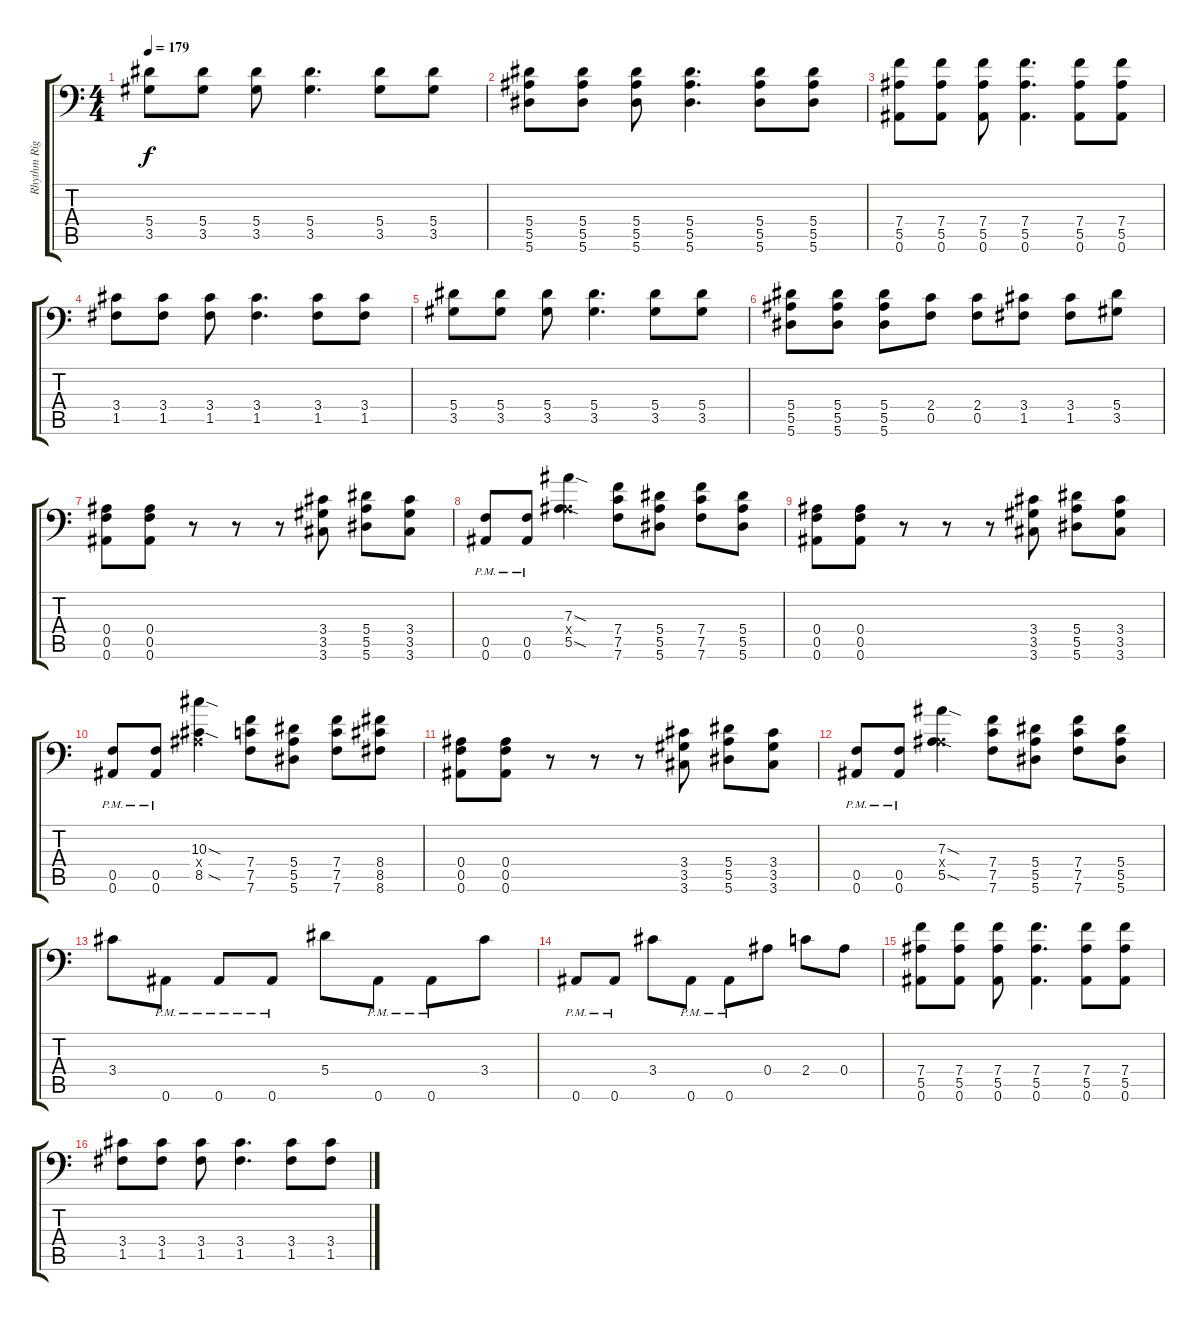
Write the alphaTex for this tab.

\track ("Rhythm Right" "Rhythm Rig") {instrument distortionguitar}
\staff {score tabs}
\tuning (C4 G3 Eb3 Bb2 F2 Bb1) {hide}
\ts (4 4)
\tempo 179
\clef f4
\ks c
(5.4 3.5).8{dy f} (5.4 3.5).8 (5.4 3.5).8 (5.4 3.5).4{d} (5.4 3.5).8 (5.4 3.5).8 |
(5.4 5.5 5.6).8 (5.4 5.5 5.6).8 (5.4 5.5 5.6).8 (5.4 5.5 5.6).4{d} (5.4 5.5 5.6).8 (5.4 5.5 5.6).8 |
(7.4 5.5 0.6).8 (7.4 5.5 0.6).8 (7.4 5.5 0.6).8 (7.4 5.5 0.6).4{d} (7.4 5.5 0.6).8 (7.4 5.5 0.6).8 |
(3.4 1.5).8 (3.4 1.5).8 (3.4 1.5).8 (3.4 1.5).4{d} (3.4 1.5).8 (3.4 1.5).8 |
(5.4 3.5).8 (5.4 3.5).8 (5.4 3.5).8 (5.4 3.5).4{d} (5.4 3.5).8 (5.4 3.5).8 |
(5.4 5.5 5.6).8 (5.4 5.5 5.6).8 (5.4 5.5 5.6).8 (2.4 0.5).8 (2.4 0.5).8 (3.4 1.5).8 (3.4 1.5).8 (5.4 3.5).8 |
(0.4 0.5 0.6).8 (0.4 0.5 0.6).8 r.8 r.8 r.8 (3.4 3.5 3.6).8 (5.4 5.5 5.6).8 (3.4 3.5 3.6).8 |
(0.5{pm} 0.6{pm}).8 (0.5{pm} 0.6{pm}).8 (7.3{sod} 0.4{x} 5.5{sod}).4 (7.4 7.5 7.6).8 (5.4 5.5 5.6).8 (7.4 7.5 7.6).8 (5.4 5.5 5.6).8 |
(0.4 0.5 0.6).8 (0.4 0.5 0.6).8 r.8 r.8 r.8 (3.4 3.5 3.6).8 (5.4 5.5 5.6).8 (3.4 3.5 3.6).8 |
(0.5{pm} 0.6{pm}).8 (0.5{pm} 0.6{pm}).8 (10.3{sod} 0.4{x} 8.5{sod}).4 (7.4 7.5 7.6).8 (5.4 5.5 5.6).8 (7.4 7.5 7.6).8 (8.4 8.5 8.6).8 |
(0.4 0.5 0.6).8 (0.4 0.5 0.6).8 r.8 r.8 r.8 (3.4 3.5 3.6).8 (5.4 5.5 5.6).8 (3.4 3.5 3.6).8 |
(0.5{pm} 0.6{pm}).8 (0.5{pm} 0.6{pm}).8 (7.3{sod} 0.4{x} 5.5{sod}).4 (7.4 7.5 7.6).8 (5.4 5.5 5.6).8 (7.4 7.5 7.6).8 (5.4 5.5 5.6).8 |
3.4.8 0.6{pm}.8 0.6{pm}.8 0.6{pm}.8 5.4.8 0.6{pm}.8 0.6{pm}.8 3.4.8 |
0.6{pm}.8 0.6{pm}.8 3.4.8 0.6{pm}.8 0.6{pm}.8 0.4.8 2.4.8 0.4.8 |
(7.4 5.5 0.6).8 (7.4 5.5 0.6).8 (7.4 5.5 0.6).8 (7.4 5.5 0.6).4{d} (7.4 5.5 0.6).8 (7.4 5.5 0.6).8 |
(3.4 1.5).8 (3.4 1.5).8 (3.4 1.5).8 (3.4 1.5).4{d} (3.4 1.5).8 (3.4 1.5).8
